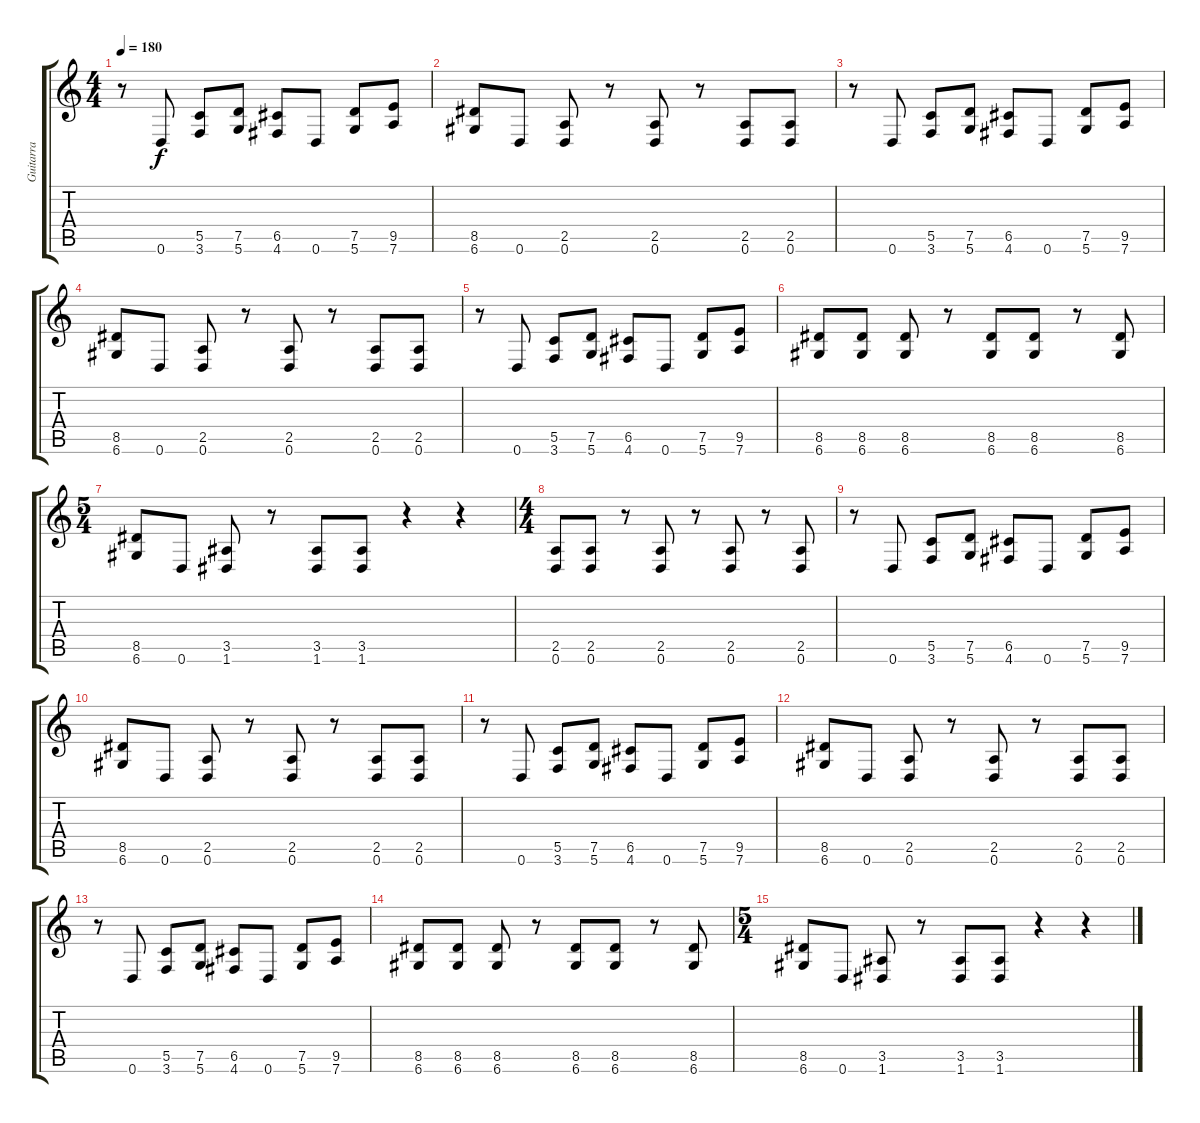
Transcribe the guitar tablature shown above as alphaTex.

\track ("Guitarra" "Guitarra") {instrument distortionguitar}
\staff {score tabs}
\tuning (D4 A3 F3 C3 G2 D2) {hide}
\ts (4 4)
\tempo 180
\clef g2
\ks c
r.8{dy f} 0.6.8 (5.5 3.6).8 (7.5 5.6).8 (6.5 4.6).8 0.6.8 (7.5 5.6).8 (9.5 7.6).8 |
(8.5 6.6).8 0.6.8 (2.5 0.6).8 r.8 (2.5 0.6).8 r.8 (2.5 0.6).8 (2.5 0.6).8 |
r.8 0.6.8 (5.5 3.6).8 (7.5 5.6).8 (6.5 4.6).8 0.6.8 (7.5 5.6).8 (9.5 7.6).8 |
(8.5 6.6).8 0.6.8 (2.5 0.6).8 r.8 (2.5 0.6).8 r.8 (2.5 0.6).8 (2.5 0.6).8 |
r.8 0.6.8 (5.5 3.6).8 (7.5 5.6).8 (6.5 4.6).8 0.6.8 (7.5 5.6).8 (9.5 7.6).8 |
(8.5 6.6).8 (8.5 6.6).8 (8.5 6.6).8 r.8 (8.5 6.6).8 (8.5 6.6).8 r.8 (8.5 6.6).8 |
\ts (5 4)
(8.5 6.6).8 0.6.8 (3.5 1.6).8 r.8 (3.5 1.6).8 (3.5 1.6).8 r.4 r.4 |
\ts (4 4)
(2.5 0.6).8 (2.5 0.6).8 r.8 (2.5 0.6).8 r.8 (2.5 0.6).8 r.8 (2.5 0.6).8 |
r.8 0.6.8 (5.5 3.6).8 (7.5 5.6).8 (6.5 4.6).8 0.6.8 (7.5 5.6).8 (9.5 7.6).8 |
(8.5 6.6).8 0.6.8 (2.5 0.6).8 r.8 (2.5 0.6).8 r.8 (2.5 0.6).8 (2.5 0.6).8 |
r.8 0.6.8 (5.5 3.6).8 (7.5 5.6).8 (6.5 4.6).8 0.6.8 (7.5 5.6).8 (9.5 7.6).8 |
(8.5 6.6).8 0.6.8 (2.5 0.6).8 r.8 (2.5 0.6).8 r.8 (2.5 0.6).8 (2.5 0.6).8 |
r.8 0.6.8 (5.5 3.6).8 (7.5 5.6).8 (6.5 4.6).8 0.6.8 (7.5 5.6).8 (9.5 7.6).8 |
(8.5 6.6).8 (8.5 6.6).8 (8.5 6.6).8 r.8 (8.5 6.6).8 (8.5 6.6).8 r.8 (8.5 6.6).8 |
\ts (5 4)
(8.5 6.6).8 0.6.8 (3.5 1.6).8 r.8 (3.5 1.6).8 (3.5 1.6).8 r.4 r.4
